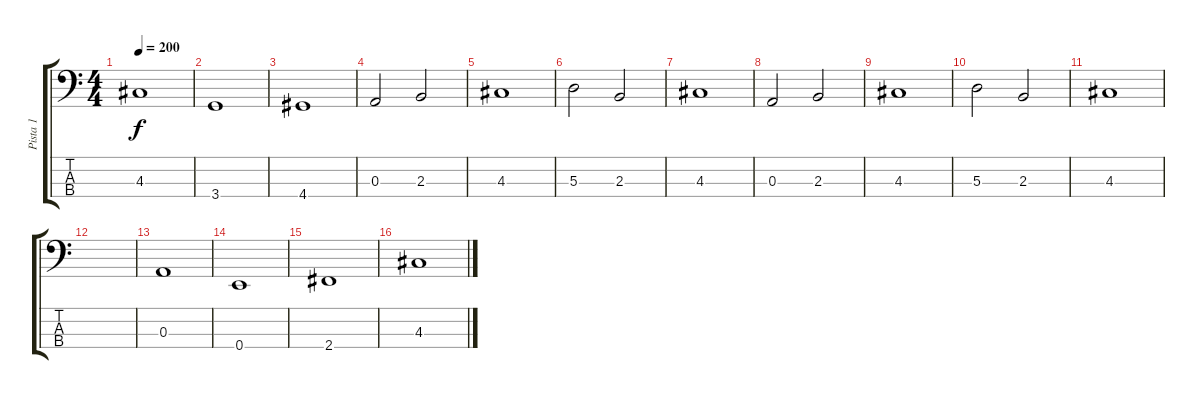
\track ("Pista 1" "Pista 1") {instrument electricbassfinger}
\staff {score tabs}
\tuning (G2 D2 A1 E1) {hide}
\ts (4 4)
\tempo 200
\clef f4
\ks c
4.3.1{dy f} |
3.4.1 |
4.4.1 |
0.3.2 2.3.2 |
4.3.1 |
5.3.2 2.3.2 |
4.3.1 |
0.3.2 2.3.2 |
4.3.1 |
5.3.2 2.3.2 |
4.3.1 |
|
0.3.1 |
0.4.1 |
2.4.1 |
4.3.1
